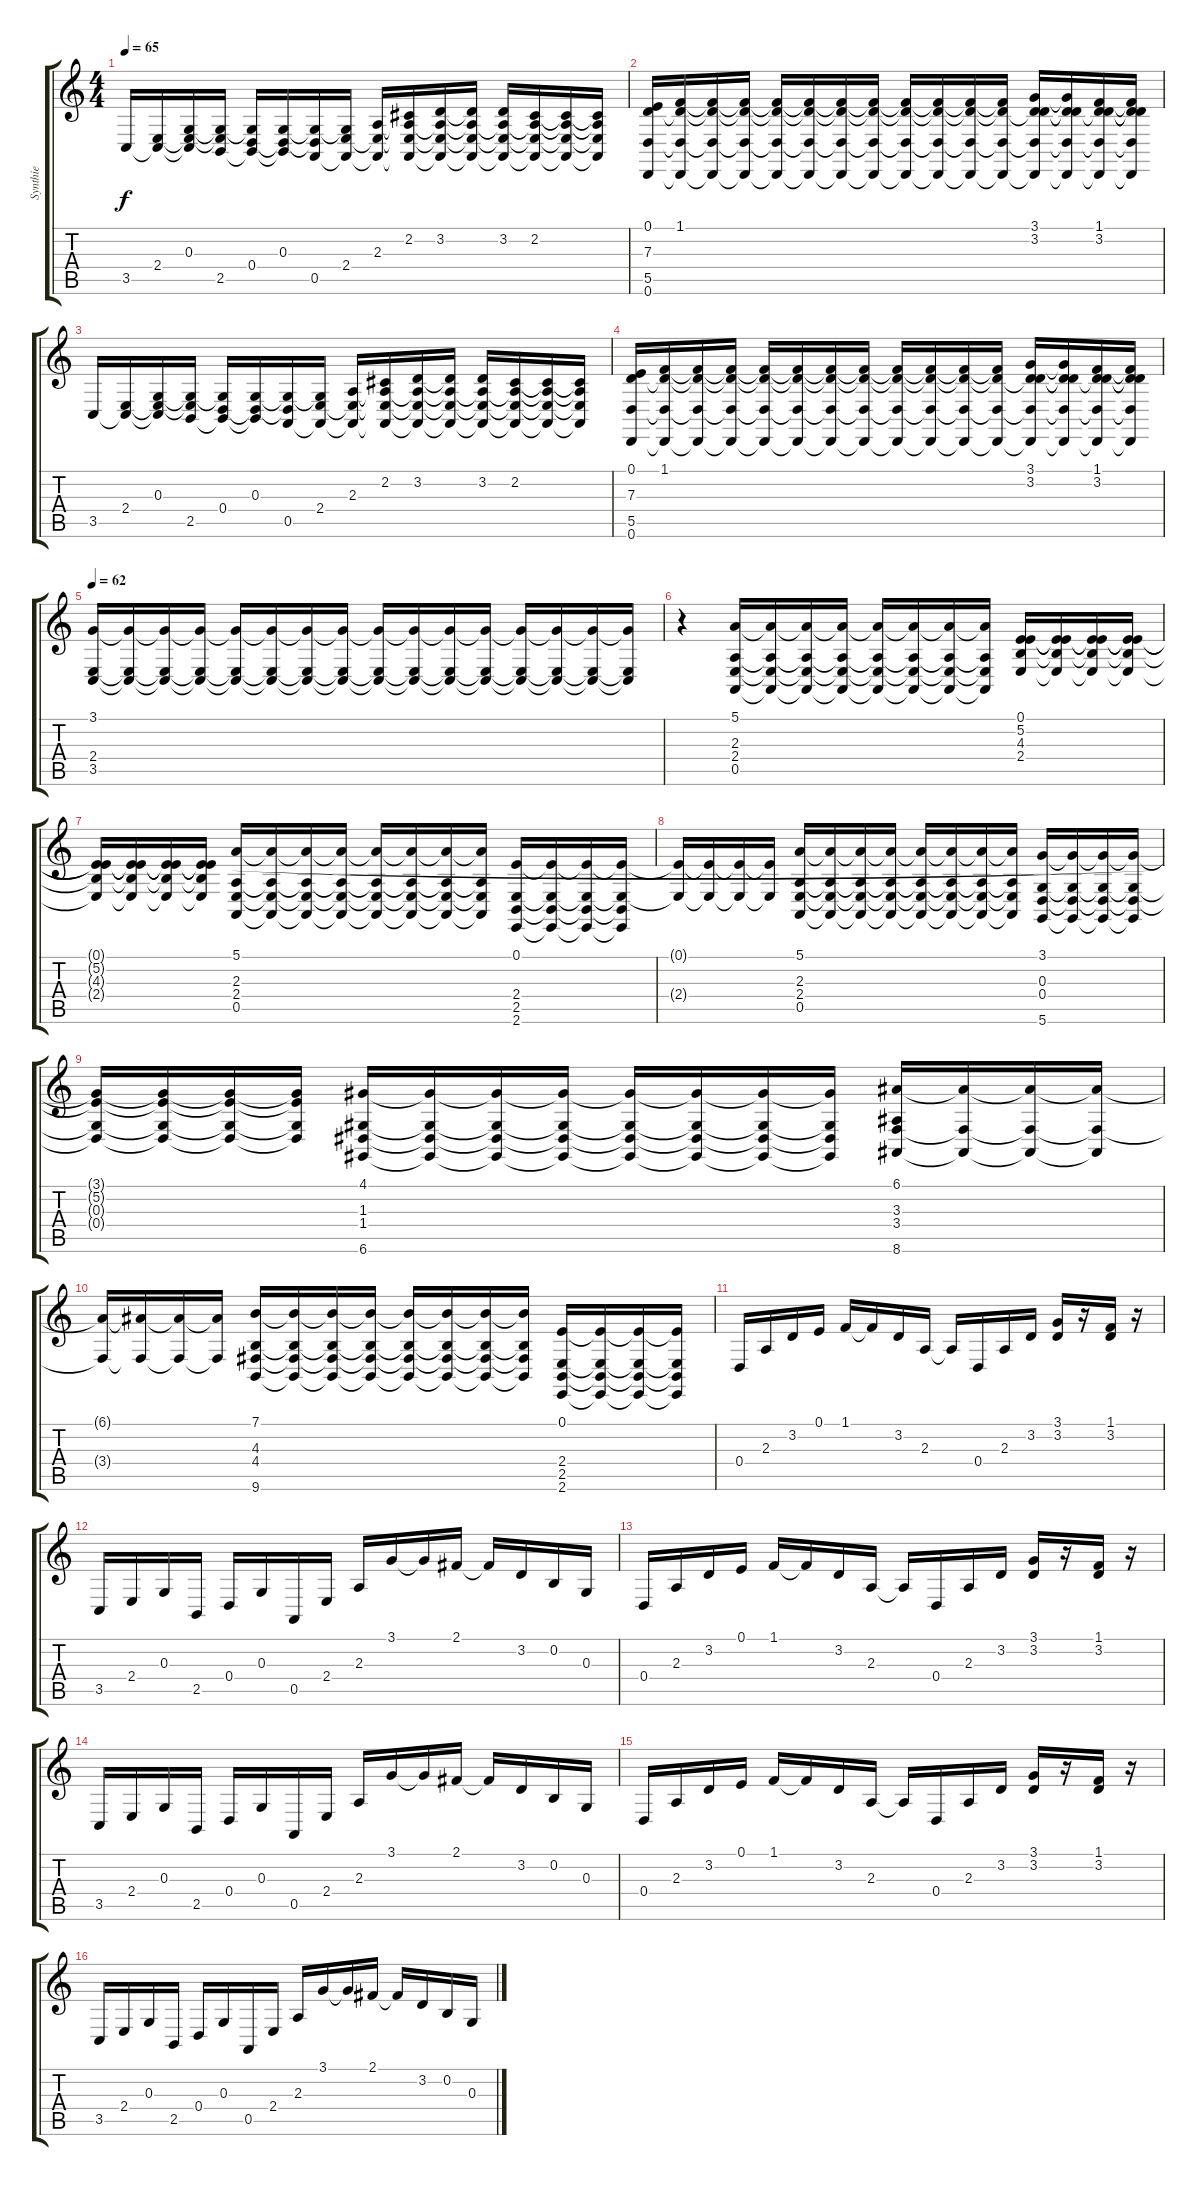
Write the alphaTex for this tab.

\track ("Synthie" "Synthie") {instrument stringensemble1}
\staff {score tabs}
\tuning (E4 B3 G3 D3 A2 D2) {hide}
\ts (4 4)
\tempo 65
\clef g2
\ks c
3.5.16{dy f balance 0} (2.4 3.5{t}).16{balance 8} (0.3 2.4{t} 3.5{t}).16{balance 16} (0.3{t} 2.4{t} 2.5).16{balance 8} (0.3{t} 0.4 2.5{t}).16{balance 0} (0.3 0.4{t} 2.5{t}).16{balance 8} (0.3{t} 0.4{t} 0.5).16{balance 16} (0.3{t} 2.4 0.5{t}).16{balance 8} (2.3 2.4{t} 0.5{t}).16{balance 0} (2.2 2.3{t} 2.4{t} 0.5{t}).16{balance 8} (3.2 2.3{t} 2.4{t} 0.5{t}).16{balance 16} (3.2{t} 2.3{t} 2.4{t} 0.5{t}).16{balance 8} (3.2 2.3{t} 2.4{t} 0.5{t}).16{balance 0} (2.2 2.3{t} 2.4{t} 0.5{t}).16{balance 8} (2.2{t} 2.3{t} 2.4{t} 0.5{t}).16{balance 16} (2.2{t} 2.3{t} 2.4{t} 0.5{t}).16{balance 8} |
(0.1 7.3 5.5 0.6).16{balance 0} (1.1 7.3{t} 5.5{t} 0.6{t}).16{balance 8} (1.1{t} 7.3{t} 5.5{t} 0.6{t}).16{balance 16} (1.1{t} 7.3{t} 5.5{t} 0.6{t}).16{balance 8} (1.1{t} 7.3{t} 5.5{t} 0.6{t}).16{balance 0} (1.1{t} 7.3{t} 5.5{t} 0.6{t}).16{balance 8} (1.1{t} 7.3{t} 5.5{t} 0.6{t}).16{balance 16} (1.1{t} 7.3{t} 5.5{t} 0.6{t}).16{balance 8} (1.1{t} 7.3{t} 5.5{t} 0.6{t}).16{balance 0} (1.1{t} 7.3{t} 5.5{t} 0.6{t}).16{balance 8} (1.1{t} 7.3{t} 5.5{t} 0.6{t}).16{balance 16} (1.1{t} 7.3{t} 5.5{t} 0.6{t}).16{balance 8} (3.1 3.2 7.3{t} 5.5{t} 0.6{t}).16{balance 0} (3.1{t} 3.2{t} 7.3{t} 5.5{t} 0.6{t}).16{balance 8} (1.1 3.2 7.3{t} 5.5{t} 0.6{t}).16{balance 16} (1.1{t} 3.2{t} 7.3{t} 5.5{t} 0.6{t}).16{balance 8} |
3.5.16{balance 0} (2.4 3.5{t}).16{balance 8} (0.3 2.4{t} 3.5{t}).16{balance 16} (0.3{t} 2.4{t} 2.5).16{balance 8} (0.3{t} 0.4 2.5{t}).16{balance 0} (0.3 0.4{t} 2.5{t}).16{balance 8} (0.3{t} 0.4{t} 0.5).16{balance 16} (0.3{t} 2.4 0.5{t}).16{balance 8} (2.3 2.4{t} 0.5{t}).16{balance 0} (2.2 2.3{t} 2.4{t} 0.5{t}).16{balance 8} (3.2 2.3{t} 2.4{t} 0.5{t}).16{balance 16} (3.2{t} 2.3{t} 2.4{t} 0.5{t}).16{balance 8} (3.2 2.3{t} 2.4{t} 0.5{t}).16{balance 0} (2.2 2.3{t} 2.4{t} 0.5{t}).16{balance 8} (2.2{t} 2.3{t} 2.4{t} 0.5{t}).16{balance 16} (2.2{t} 2.3{t} 2.4{t} 0.5{t}).16{balance 8} |
(0.1 7.3 5.5 0.6).16{balance 0} (1.1 7.3{t} 5.5{t} 0.6{t}).16{balance 8} (1.1{t} 7.3{t} 5.5{t} 0.6{t}).16{balance 16} (1.1{t} 7.3{t} 5.5{t} 0.6{t}).16{balance 8} (1.1{t} 7.3{t} 5.5{t} 0.6{t}).16{balance 0} (1.1{t} 7.3{t} 5.5{t} 0.6{t}).16{balance 8} (1.1{t} 7.3{t} 5.5{t} 0.6{t}).16{balance 16} (1.1{t} 7.3{t} 5.5{t} 0.6{t}).16{balance 8} (1.1{t} 7.3{t} 5.5{t} 0.6{t}).16{balance 0} (1.1{t} 7.3{t} 5.5{t} 0.6{t}).16{balance 8} (1.1{t} 7.3{t} 5.5{t} 0.6{t}).16{balance 16} (1.1{t} 7.3{t} 5.5{t} 0.6{t}).16{balance 8} (3.1 3.2 7.3{t} 5.5{t} 0.6{t}).16{balance 0} (3.1{t} 3.2{t} 7.3{t} 5.5{t} 0.6{t}).16{balance 8} (1.1 3.2 7.3{t} 5.5{t} 0.6{t}).16{balance 16} (1.1{t} 3.2{t} 7.3{t} 5.5{t} 0.6{t}).16{balance 8} |
\tempo 62
(3.1 2.4 3.5).16{balance 0} (3.1{t} 2.4{t} 3.5{t}).16{balance 8} (3.1{t} 2.4{t} 3.5{t}).16{balance 16} (3.1{t} 2.4{t} 3.5{t}).16{balance 8} (3.1{t} 2.4{t} 3.5{t}).16{balance 0} (3.1{t} 2.4{t} 3.5{t}).16{balance 8} (3.1{t} 2.4{t} 3.5{t}).16{balance 16} (3.1{t} 2.4{t} 3.5{t}).16{balance 8} (3.1{t} 2.4{t} 3.5{t}).16{balance 0} (3.1{t} 2.4{t} 3.5{t}).16{balance 8} (3.1{t} 2.4{t} 3.5{t}).16{balance 16} (3.1{t} 2.4{t} 3.5{t}).16{balance 8} (3.1{t} 2.4{t} 3.5{t}).16{balance 0} (3.1{t} 2.4{t} 3.5{t}).16{balance 8} (3.1{t} 2.4{t} 3.5{t}).16{balance 16} (3.1{t} 2.4{t} 3.5{t}).16{balance 8} |
r.4 (5.1 2.3 2.4 0.5).16{balance 0} (5.1{t} 2.3{t} 2.4{t} 0.5{t}).16{balance 8} (5.1{t} 2.3{t} 2.4{t} 0.5{t}).16{balance 16} (5.1{t} 2.3{t} 2.4{t} 0.5{t}).16{balance 8} (5.1{t} 2.3{t} 2.4{t} 0.5{t}).16{balance 0} (5.1{t} 2.3{t} 2.4{t} 0.5{t}).16{balance 8} (5.1{t} 2.3{t} 2.4{t} 0.5{t}).16{balance 16} (5.1{t} 2.3{t} 2.4{t} 0.5{t}).16{balance 8} (0.1 5.2 4.3 2.4).16{balance 0} (0.1{t} 5.2{t} 4.3{t} 2.4{t}).16{balance 8} (0.1{t} 5.2{t} 4.3{t} 2.4{t}).16{balance 16} (0.1{t} 5.2{t} 4.3{t} 2.4{t}).16{balance 8} |
(0.1{t} 5.2{t} 4.3{t} 2.4{t}).16{balance 0} (0.1{t} 5.2{t} 4.3{t} 2.4{t}).16{balance 8} (0.1{t} 5.2{t} 4.3{t} 2.4{t}).16{balance 16} (0.1{t} 5.2{t} 4.3{t} 2.4{t}).16{balance 8} (5.1 2.3 2.4 0.5).16{balance 0} (5.1{t} 2.3{t} 2.4{t} 0.5{t}).16{balance 8} (5.1{t} 2.3{t} 2.4{t} 0.5{t}).16{balance 16} (5.1{t} 2.3{t} 2.4{t} 0.5{t}).16{balance 8} (5.1{t} 2.3{t} 2.4{t} 0.5{t}).16{balance 0} (5.1{t} 2.3{t} 2.4{t} 0.5{t}).16{balance 8} (5.1{t} 2.3{t} 2.4{t} 0.5{t}).16{balance 16} (5.1{t} 2.3{t} 2.4{t} 0.5{t}).16{balance 8} (0.1 2.4 2.5 2.6).16{balance 0} (0.1{t} 2.4{t} 2.5{t} 2.6{t}).16{balance 8} (0.1{t} 2.4{t} 2.5{t} 2.6{t}).16{balance 16} (0.1{t} 2.4{t} 2.5{t} 2.6{t}).16{balance 8} |
(0.1{t} 2.4{t}).16{balance 0} (0.1{t} 2.4{t}).16{balance 8} (0.1{t} 2.4{t}).16{balance 16} (0.1{t} 2.4{t}).16{balance 8} (5.1 2.3 2.4 0.5).16{balance 0} (5.1{t} 2.3{t} 2.4{t} 0.5{t}).16{balance 8} (5.1{t} 2.3{t} 2.4{t} 0.5{t}).16{balance 16} (5.1{t} 2.3{t} 2.4{t} 0.5{t}).16{balance 8} (5.1{t} 2.3{t} 2.4{t} 0.5{t}).16{balance 0} (5.1{t} 2.3{t} 2.4{t} 0.5{t}).16{balance 8} (5.1{t} 2.3{t} 2.4{t} 0.5{t}).16{balance 16} (5.1{t} 2.3{t} 2.4{t} 0.5{t}).16{balance 8} (3.1 0.3 0.4 5.6).16{balance 0} (3.1{t} 0.3{t} 0.4{t} 5.6{t}).16{balance 8} (3.1{t} 0.3{t} 0.4{t} 5.6{t}).16{balance 16} (3.1{t} 0.3{t} 0.4{t} 5.6{t}).16{balance 8} |
(3.1{t} 5.2{t} 0.3{t} 0.4{t}).16{balance 0} (3.1{t} 5.2{t} 0.3{t} 0.4{t}).16{balance 8} (3.1{t} 5.2{t} 0.3{t} 0.4{t}).16{balance 16} (3.1{t} 5.2{t} 0.3{t} 0.4{t}).16{balance 8} (4.1 1.3 1.4 6.6).16{balance 0} (4.1{t} 1.3{t} 1.4{t} 6.6{t}).16{balance 8} (4.1{t} 1.3{t} 1.4{t} 6.6{t}).16{balance 16} (4.1{t} 1.3{t} 1.4{t} 6.6{t}).16{balance 8} (4.1{t} 1.3{t} 1.4{t} 6.6{t}).16{balance 0} (4.1{t} 1.3{t} 1.4{t} 6.6{t}).16{balance 8} (4.1{t} 1.3{t} 1.4{t} 6.6{t}).16{balance 16} (4.1{t} 1.3{t} 1.4{t} 6.6{t}).16{balance 8} (6.1 3.3 3.4 8.6).16{balance 0} (6.1{t} 3.4{t} 8.6{t}).16{balance 8} (6.1{t} 3.4{t} 8.6{t}).16{balance 16} (6.1{t} 3.4{t} 8.6{t}).16{balance 8} |
(6.1{t} 3.4{t}).16{balance 0} (6.1{t} 3.4{t}).16{balance 8} (6.1{t} 3.4{t}).16{balance 16} (6.1{t} 3.4{t}).16{balance 8} (7.1 4.3 4.4 9.6).16{balance 0} (7.1{t} 4.3{t} 4.4{t} 9.6{t}).16{balance 8} (7.1{t} 4.3{t} 4.4{t} 9.6{t}).16{balance 16} (7.1{t} 4.3{t} 4.4{t} 9.6{t}).16{balance 8} (7.1{t} 4.3{t} 4.4{t} 9.6{t}).16{balance 0} (7.1{t} 4.3{t} 4.4{t} 9.6{t}).16{balance 8} (7.1{t} 4.3{t} 4.4{t} 9.6{t}).16{balance 16} (7.1{t} 4.3{t} 4.4{t} 9.6{t}).16{balance 8} (0.1 2.4 2.5 2.6).16{balance 0} (0.1{t} 2.4{t} 2.5{t} 2.6{t}).16{balance 8} (0.1{t} 2.4{t} 2.5{t} 2.6{t}).16{balance 16} (0.1{t} 2.4{t} 2.5{t} 2.6{t}).16{balance 8} |
0.4.16{balance 0} 2.3.16{balance 8} 3.2.16{balance 16} 0.1.16{balance 8} 1.1.16{balance 0} 1.1{t}.16{balance 8} 3.2.16{balance 16} 2.3.16{balance 8} 2.3{t}.16{balance 0} 0.4.16{balance 8} 2.3.16{balance 16} 3.2.16{balance 8} (3.1 3.2).16{balance 0} r.16{balance 8} (1.1 3.2).16{balance 16} r.16{balance 8} |
3.5.16{balance 0} 2.4.16{balance 8} 0.3.16{balance 16} 2.5.16{balance 8} 0.4.16{balance 0} 0.3.16{balance 8} 0.5.16{balance 16} 2.4.16{balance 8} 2.3.16{balance 0} 3.1.16{balance 8} 3.1{t}.16{balance 16} 2.1.16{balance 8} 2.1{t}.16{balance 0} 3.2.16{balance 8} 0.2.16{balance 16} 0.3.16{balance 8} |
0.4.16{balance 0} 2.3.16{balance 8} 3.2.16{balance 16} 0.1.16{balance 8} 1.1.16{balance 0} 1.1{t}.16{balance 8} 3.2.16{balance 16} 2.3.16{balance 8} 2.3{t}.16{balance 0} 0.4.16{balance 8} 2.3.16{balance 16} 3.2.16{balance 8} (3.1 3.2).16{balance 0} r.16{balance 8} (1.1 3.2).16{balance 16} r.16{balance 8} |
3.5.16{balance 0} 2.4.16{balance 8} 0.3.16{balance 16} 2.5.16{balance 8} 0.4.16{balance 0} 0.3.16{balance 8} 0.5.16{balance 16} 2.4.16{balance 8} 2.3.16{balance 0} 3.1.16{balance 8} 3.1{t}.16{balance 16} 2.1.16{balance 8} 2.1{t}.16{balance 0} 3.2.16{balance 8} 0.2.16{balance 16} 0.3.16{balance 8} |
0.4.16{balance 0} 2.3.16{balance 8} 3.2.16{balance 16} 0.1.16{balance 8} 1.1.16{balance 0} 1.1{t}.16{balance 8} 3.2.16{balance 16} 2.3.16{balance 8} 2.3{t}.16{balance 0} 0.4.16{balance 8} 2.3.16{balance 16} 3.2.16{balance 8} (3.1 3.2).16{balance 0} r.16{balance 8} (1.1 3.2).16{balance 16} r.16{balance 8} |
3.5.16{balance 0} 2.4.16{balance 8} 0.3.16{balance 16} 2.5.16{balance 8} 0.4.16{balance 0} 0.3.16{balance 8} 0.5.16{balance 16} 2.4.16{balance 8} 2.3.16{balance 0} 3.1.16{balance 8} 3.1{t}.16{balance 16} 2.1.16{balance 8} 2.1{t}.16{balance 0} 3.2.16{balance 8} 0.2.16{balance 16} 0.3.16{balance 8}
